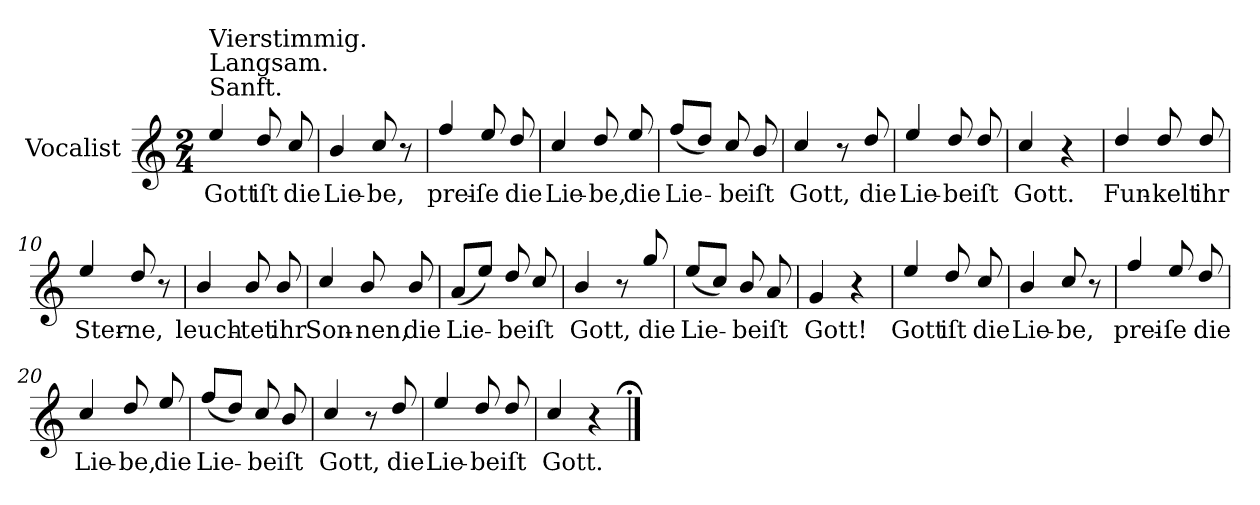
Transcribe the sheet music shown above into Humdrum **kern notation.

**kern	**text
*part1	*part1
*staff1	*staff1
*I"Vocalist	*
*k[]	*
*C:	*
*M2/4	*
=1	=1
!LO:TX:a:t=Sanft.	!
!LO:TX:a:t=Langsam.	!
!LO:TX:a:t=Vierstimmig.	!
4ee/	Gott
8dd/	iſt
8cc/	die
=2	=2
4b/	Lie-
8cc/	-be,
8r	.
=3	=3
4ff/	prei-
8ee/	-ſe
8dd/	die
=4	=4
4cc/	Lie-
8dd/	-be,
8ee/	die
=5	=5
(8ff/L	Lie-
8ddJ)	.
8cc/	-be
8b/	iſt
=6	=6
4cc/	Gott,
8r	.
8dd/	die
=7	=7
4ee/	Lie-
8dd/	-be
8dd/	iſt
=8	=8
4cc/	Gott.
4r	.
=9	=9
4dd/	Fun-
8dd/	-kelt
8dd/	ihr
=10	=10
4ee/	Ster-
8dd/	-ne,
8r	.
=11	=11
4b/	leuch-
8b/	-tet
8b/	ihr
=12	=12
4cc/	Son-
8b/	-nen,
8b/	die
=13	=13
(8a/L	Lie-
8eeJ)	.
8dd/	-be
8cc/	iſt
=14	=14
4b/	Gott,
8r	.
8gg/	die
=15	=15
(8ee/L	Lie-
8ccJ)	.
8b/	-be
8a	iſt
=16	=16
4g	Gott!
4r	.
=17	=17
4ee/	Gott
8dd/	iſt
8cc/	die
=18	=18
4b/	Lie-
8cc/	-be,
8r	.
=19	=19
4ff/	prei-
8ee/	-ſe
8dd/	die
=20	=20
4cc/	Lie-
8dd/	-be,
8ee/	die
=21	=21
(8ff/L	Lie-
8ddJ)	.
8cc/	-be
8b/	iſt
=22	=22
4cc/	Gott,
8r	.
8dd/	die
=23	=23
4ee/	Lie-
8dd/	-be
8dd/	iſt
=24	=24
4cc/	Gott.
4r	.
==;	==;
*-	*-
